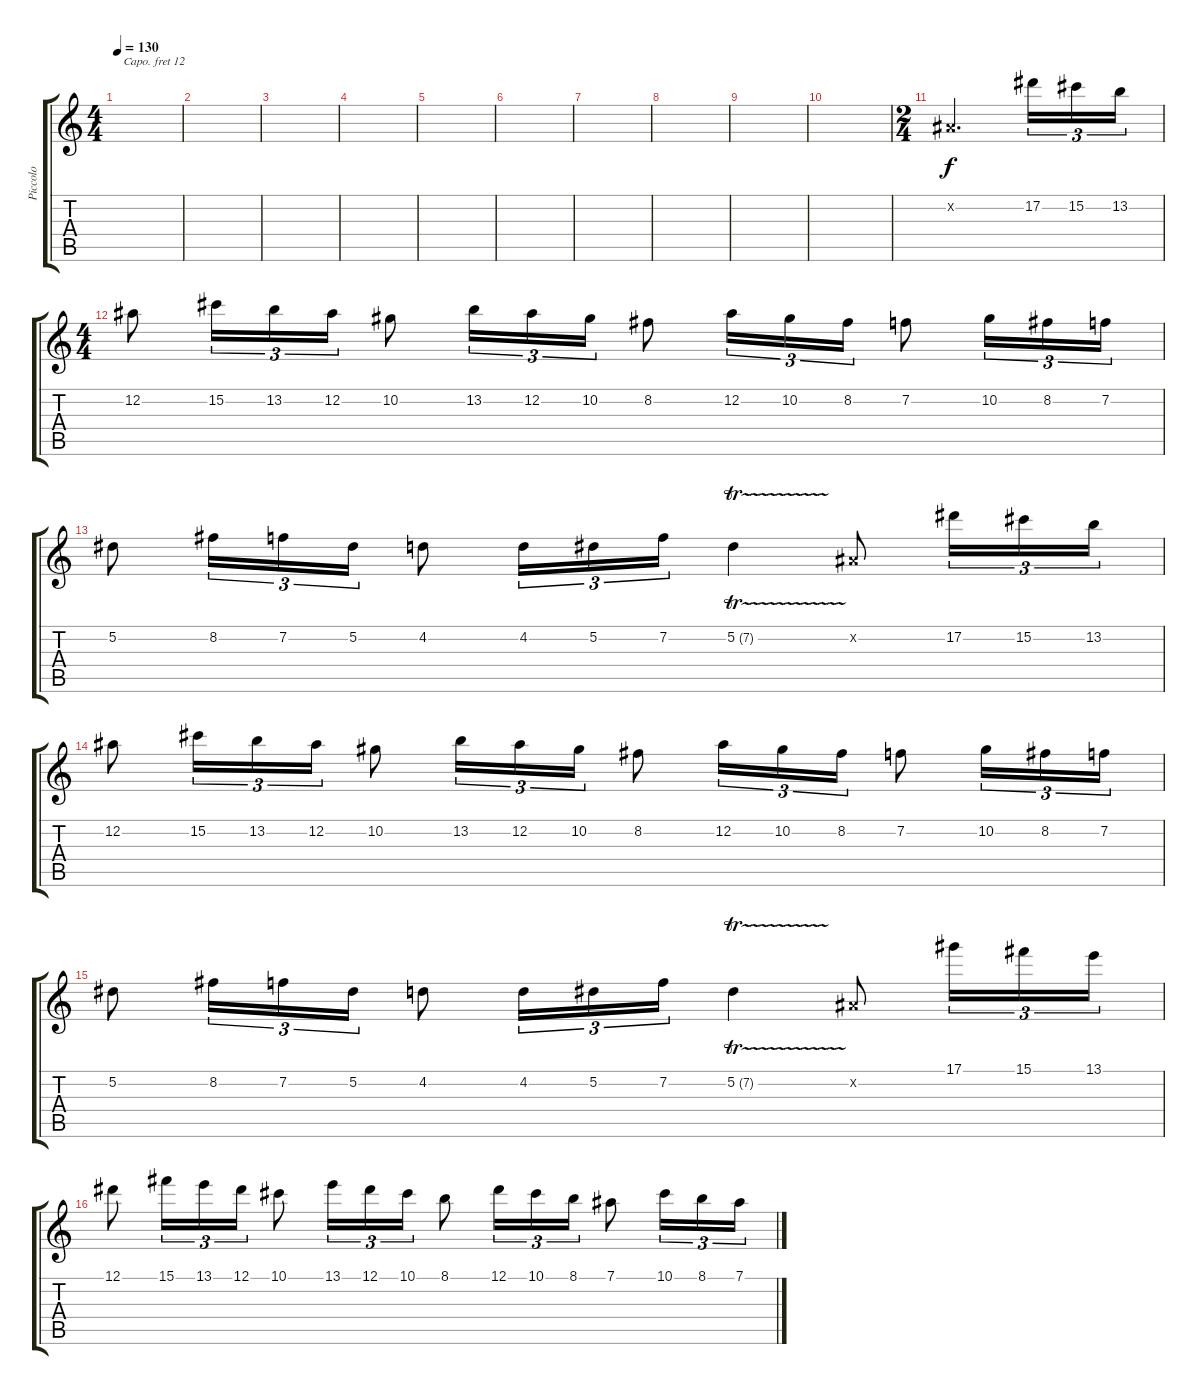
\track ("Piccolo" "Piccolo") {instrument piccolo}
\staff {score tabs}
\capo 12
\tuning (Eb4 Bb3 Gb3 Db3 Ab2 Eb2) {hide}
\ts (4 4)
\tempo 130
\clef g2
\ks c
|
|
|
|
|
|
|
|
|
|
\ts (2 4)
0.2{x}.4{d dy f} 17.2.16{tu (3 2)} 15.2.16{tu (3 2)} 13.2.16{tu (3 2)} |
\ts (4 4)
12.2.8 15.2.16{tu (3 2)} 13.2.16{tu (3 2)} 12.2.16{tu (3 2)} 10.2.8 13.2.16{tu (3 2)} 12.2.16{tu (3 2)} 10.2.16{tu (3 2)} 8.2.8 12.2.16{tu (3 2)} 10.2.16{tu (3 2)} 8.2.16{tu (3 2)} 7.2.8 10.2.16{tu (3 2)} 8.2.16{tu (3 2)} 7.2.16{tu (3 2)} |
5.2.8 8.2.16{tu (3 2)} 7.2.16{tu (3 2)} 5.2.16{tu (3 2)} 4.2.8 4.2.16{tu (3 2)} 5.2.16{tu (3 2)} 7.2.16{tu (3 2)} 5.2{tr (7 32)}.4 0.2{x}.8 17.2.16{tu (3 2)} 15.2.16{tu (3 2)} 13.2.16{tu (3 2)} |
12.2.8 15.2.16{tu (3 2)} 13.2.16{tu (3 2)} 12.2.16{tu (3 2)} 10.2.8 13.2.16{tu (3 2)} 12.2.16{tu (3 2)} 10.2.16{tu (3 2)} 8.2.8 12.2.16{tu (3 2)} 10.2.16{tu (3 2)} 8.2.16{tu (3 2)} 7.2.8 10.2.16{tu (3 2)} 8.2.16{tu (3 2)} 7.2.16{tu (3 2)} |
5.2.8 8.2.16{tu (3 2)} 7.2.16{tu (3 2)} 5.2.16{tu (3 2)} 4.2.8 4.2.16{tu (3 2)} 5.2.16{tu (3 2)} 7.2.16{tu (3 2)} 5.2{tr (7 32)}.4 0.2{x}.8 17.1.16{tu (3 2)} 15.1.16{tu (3 2)} 13.1.16{tu (3 2)} |
12.1.8 15.1.16{tu (3 2)} 13.1.16{tu (3 2)} 12.1.16{tu (3 2)} 10.1.8 13.1.16{tu (3 2)} 12.1.16{tu (3 2)} 10.1.16{tu (3 2)} 8.1.8 12.1.16{tu (3 2)} 10.1.16{tu (3 2)} 8.1.16{tu (3 2)} 7.1.8 10.1.16{tu (3 2)} 8.1.16{tu (3 2)} 7.1.16{tu (3 2)}
